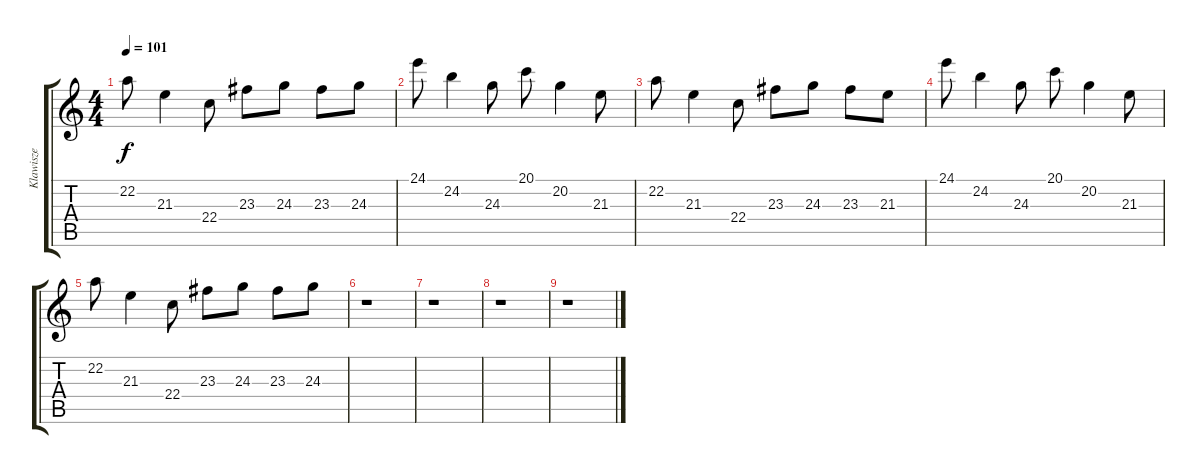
\track ("Klawisze" "Klawisze") {instrument electricpiano1}
\staff {score tabs}
\tuning (E4 B3 G3 D3 A2 E2) {hide}
\ts (4 4)
\tempo 101
\clef g2
\ks c
22.2.8{dy f} 21.3.4 22.4.8 23.3.8 24.3.8 23.3.8 24.3.8 |
24.1.8 24.2.4 24.3.8 20.1.8 20.2.4 21.3.8 |
22.2.8 21.3.4 22.4.8 23.3.8 24.3.8 23.3.8 21.3.8 |
24.1.8 24.2.4 24.3.8 20.1.8 20.2.4 21.3.8 |
22.2.8 21.3.4 22.4.8 23.3.8 24.3.8 23.3.8 24.3.8 |
r.1 |
r.1 |
r.1 |
r.1
